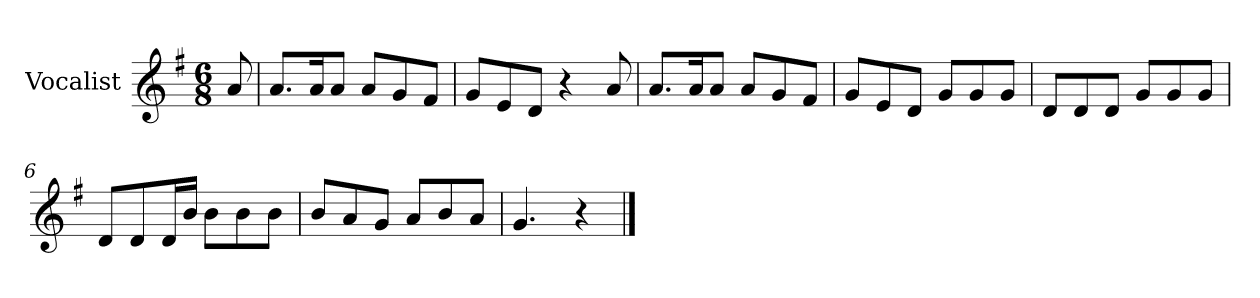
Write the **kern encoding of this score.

**kern
*part1
*staff1
*I"Vocalist
*k[f#]
*G:
*M6/8
=
8a
=1
8.aL
16aK
8aJ
8aL
8g
8f#J
=2
8gL
8e
8dJ
4r
8a
=3
8.aL
16aK
8aJ
8aL
8g
8f#J
=4
8gL
8e
8dJ
8gL
8g
8gJ
=5
8dL
8d
8dJ
8gL
8g
8gJ
=6
8dL
8d
16dL
16bJJ
8bL
8b
8bJ
=7
8bL
8a
8gJ
8aL
8b
8aJ
=8
4.g
4r
==
*-
